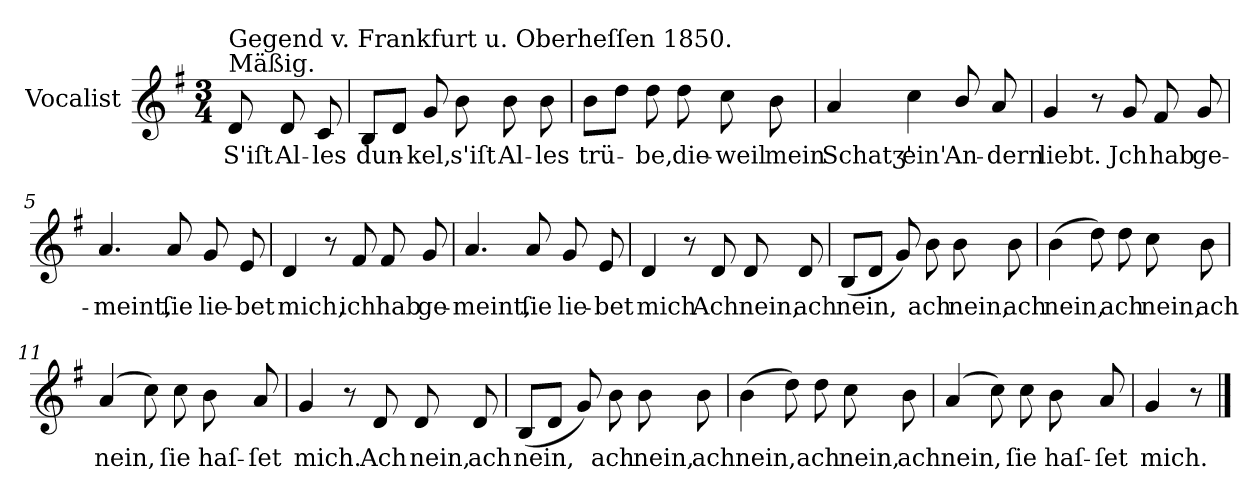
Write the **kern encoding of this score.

**kern	**text
*part1	*part1
*staff1	*staff1
*I"Vocalist	*
*k[f#]	*
*G:	*
*M3/4	*
=	=
!LO:TX:a:t=Mäßig.	!
!LO:TX:a:t=Gegend v. Frankfurt u. Oberheſſen 1850.	!
8d	S'iſt
8d	Al-
8c	-les
=1	=1
8BL	dun-
8dJ	.
8g	-kel,
8b	s'iſt
8b	Al-
8b	-les
=2	=2
8bL	trü-
8ddJ	.
8dd	-be,
8dd	die-
8cc	-weil
8b	mein
=3	=3
4a	Schatʒ'
4cc	ein'
8b/	An-
8a	-dern
=4	=4
4g	liebt.
8r	.
8g	Jch
8f#	hab
8g	ge-
=5	=5
4.a	-meint,
8a	ſie
8g	lie-
8e	-bet
=6	=6
4d	mich,
8r	.
8f#	ich
8f#	hab
8g	ge-
=7	=7
4.a	-meint,
8a	ſie
8g	lie-
8e	-bet
=8	=8
4d	mich
8r	.
8d	Ach
8d	nein,
8d	ach
=9	=9
(8BL	nein,
8dJ	.
8g)	.
8b	ach
8b	nein,
8b	ach
=10	=10
(4b	nein,
8dd)	.
8dd	ach
8cc	nein,
8b	ach
=11	=11
(<4a	nein,
8cc)	.
8cc	ſie
8b	haſ-
8a	-ſet
=12	=12
4g	mich.
8r	.
8d	Ach
8d	nein,
8d	ach
=13	=13
(8BL	nein,
8dJ	.
8g)	.
8b	ach
8b	nein,
8b	ach
=14	=14
(4b	nein,
8dd)	.
8dd	ach
8cc	nein,
8b	ach
=15	=15
(<4a	nein,
8cc)	.
8cc	ſie
8b	haſ-
8a	-ſet
=16	=16
4g	mich.
8r	.
==	==
*-	*-
